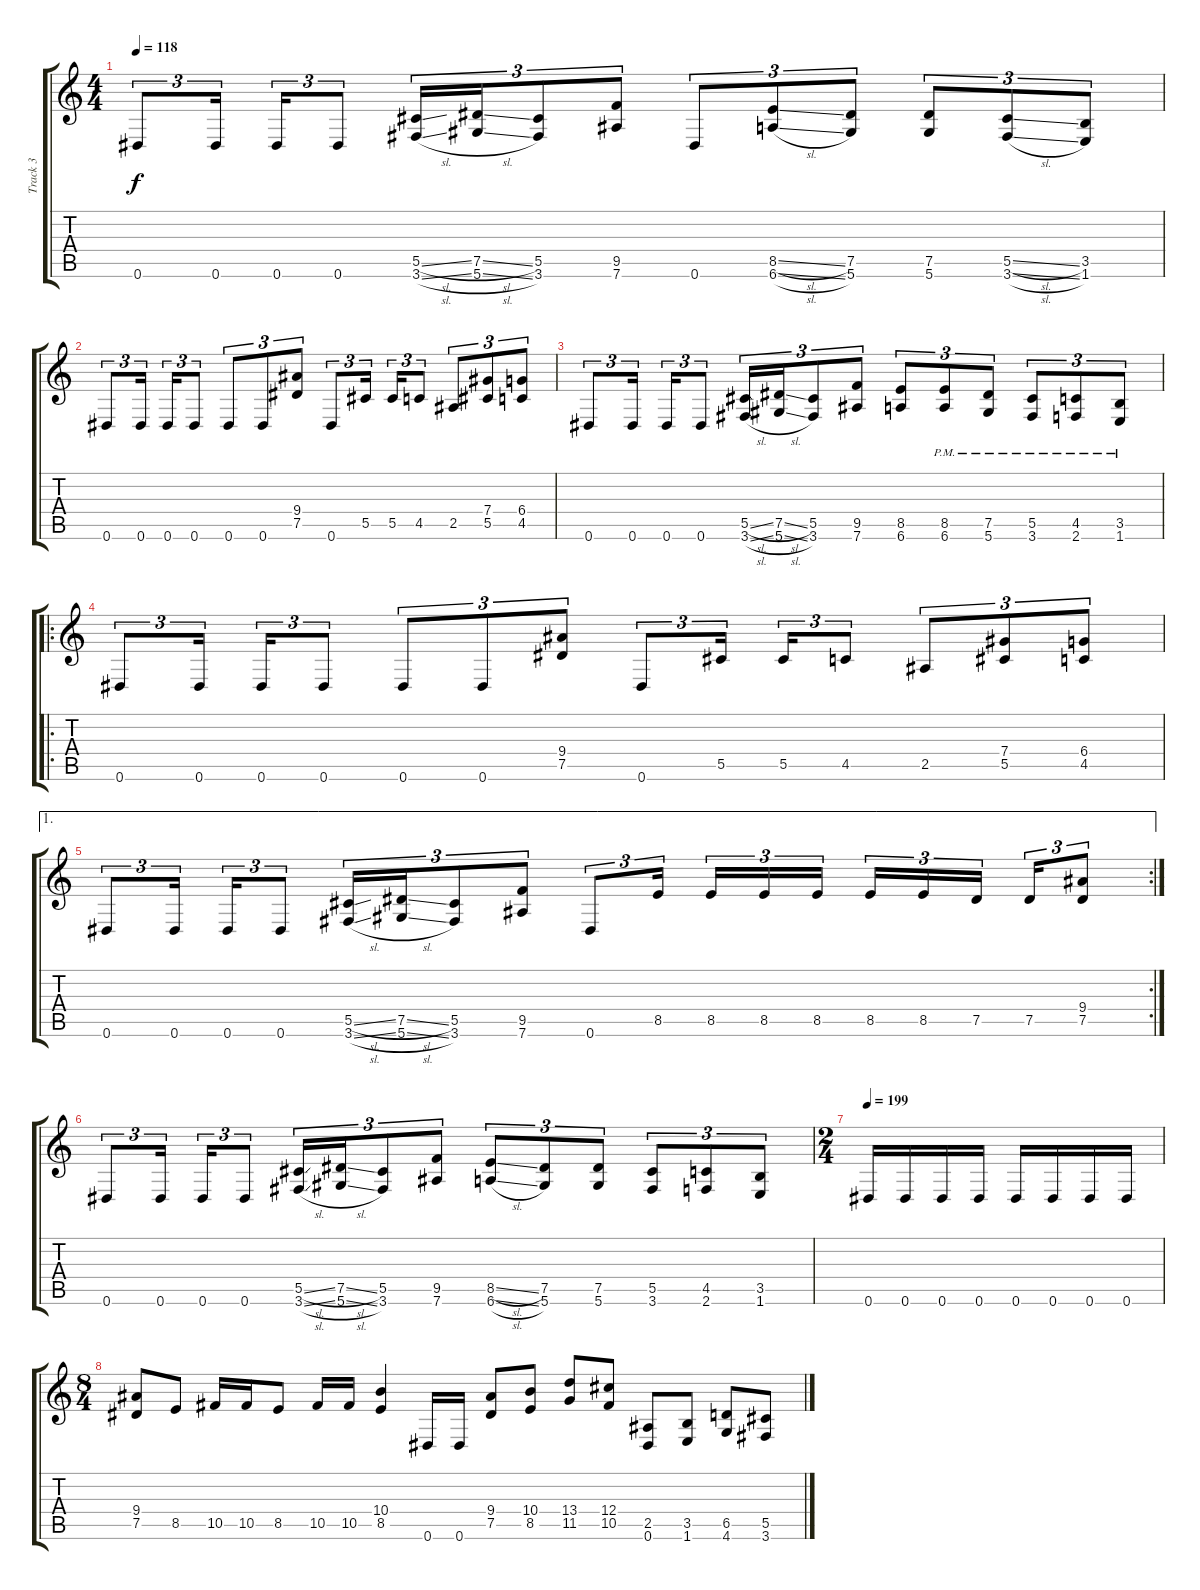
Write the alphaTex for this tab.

\track ("Track 3" "Track 3") {instrument overdrivenguitar}
\staff {score tabs}
\tuning (Eb4 Bb3 Gb3 Db3 Ab2 Eb2) {hide}
\ts (4 4)
\tempo 118
\clef g2
\ks c
0.6.8{tu (3 2) dy f} 0.6.16{tu (3 2)} 0.6.16{tu (3 2)} 0.6.8{tu (3 2)} (5.5{sl} 3.6{sl}).16{tu (3 2)} (7.5{sl} 5.6{sl}).16{tu (3 2)} (5.5 3.6).8{tu (3 2)} (9.5 7.6).8{tu (3 2)} 0.6.8{tu (3 2)} (8.5{sl} 6.6{sl}).8{tu (3 2)} (7.5 5.6).8{tu (3 2)} (7.5 5.6).8{tu (3 2)} (5.5{sl} 3.6{sl}).8{tu (3 2)} (3.5 1.6).8{tu (3 2)} |
0.6.8{tu (3 2)} 0.6.16{tu (3 2)} 0.6.16{tu (3 2)} 0.6.8{tu (3 2)} 0.6.8{tu (3 2)} 0.6.8{tu (3 2)} (9.4 7.5).8{tu (3 2)} 0.6.8{tu (3 2)} 5.5.16{tu (3 2)} 5.5.16{tu (3 2)} 4.5.8{tu (3 2)} 2.5.8{tu (3 2)} (7.4 5.5).8{tu (3 2)} (6.4 4.5).8{tu (3 2)} |
0.6.8{tu (3 2)} 0.6.16{tu (3 2)} 0.6.16{tu (3 2)} 0.6.8{tu (3 2)} (5.5{sl} 3.6{sl}).16{tu (3 2)} (7.5{sl} 5.6{sl}).16{tu (3 2)} (5.5 3.6).8{tu (3 2)} (9.5 7.6).8{tu (3 2)} (8.5 6.6).8{tu (3 2)} (8.5{pm} 6.6{pm}).8{tu (3 2)} (7.5{pm} 5.6{pm}).8{tu (3 2)} (5.5{pm} 3.6{pm}).8{tu (3 2)} (4.5{pm} 2.6{pm}).8{tu (3 2)} (3.5{pm} 1.6{pm}).8{tu (3 2)} |
\ro
0.6.8{tu (3 2)} 0.6.16{tu (3 2)} 0.6.16{tu (3 2)} 0.6.8{tu (3 2)} 0.6.8{tu (3 2)} 0.6.8{tu (3 2)} (9.4 7.5).8{tu (3 2)} 0.6.8{tu (3 2)} 5.5.16{tu (3 2)} 5.5.16{tu (3 2)} 4.5.8{tu (3 2)} 2.5.8{tu (3 2)} (7.4 5.5).8{tu (3 2)} (6.4 4.5).8{tu (3 2)} |
\ae 1
\rc 2
0.6.8{tu (3 2)} 0.6.16{tu (3 2)} 0.6.16{tu (3 2)} 0.6.8{tu (3 2)} (5.5{sl} 3.6{sl}).16{tu (3 2)} (7.5{sl} 5.6{sl}).16{tu (3 2)} (5.5 3.6).8{tu (3 2)} (9.5 7.6).8{tu (3 2)} 0.6.8{tu (3 2)} 8.5.16{tu (3 2)} 8.5.16{tu (3 2)} 8.5.16{tu (3 2)} 8.5.16{tu (3 2)} 8.5.16{tu (3 2)} 8.5.16{tu (3 2)} 7.5.16{tu (3 2)} 7.5.16{tu (3 2)} (9.4 7.5).8{tu (3 2)} |
0.6.8{tu (3 2)} 0.6.16{tu (3 2)} 0.6.16{tu (3 2)} 0.6.8{tu (3 2)} (5.5{sl} 3.6{sl}).16{tu (3 2)} (7.5{sl} 5.6{sl}).16{tu (3 2)} (5.5 3.6).8{tu (3 2)} (9.5 7.6).8{tu (3 2)} (8.5{sl} 6.6{sl}).8{tu (3 2)} (7.5 5.6).8{tu (3 2)} (7.5 5.6).8{tu (3 2)} (5.5 3.6).8{tu (3 2)} (4.5 2.6).8{tu (3 2)} (3.5 1.6).8{tu (3 2)} |
\ts (2 4)
\tempo 199
0.6.16 0.6.16 0.6.16 0.6.16 0.6.16 0.6.16 0.6.16 0.6.16 |
\ts (8 4)
(9.4 7.5).8 8.5.8 10.5.16 10.5.16 8.5.8 10.5.16 10.5.16 (10.4 8.5).4 0.6.16 0.6.16 (9.4 7.5).8 (10.4 8.5).8 (13.4 11.5).8 (12.4 10.5).8 (2.5 0.6).8 (3.5 1.6).8 (6.5 4.6).8 (5.5 3.6).8
